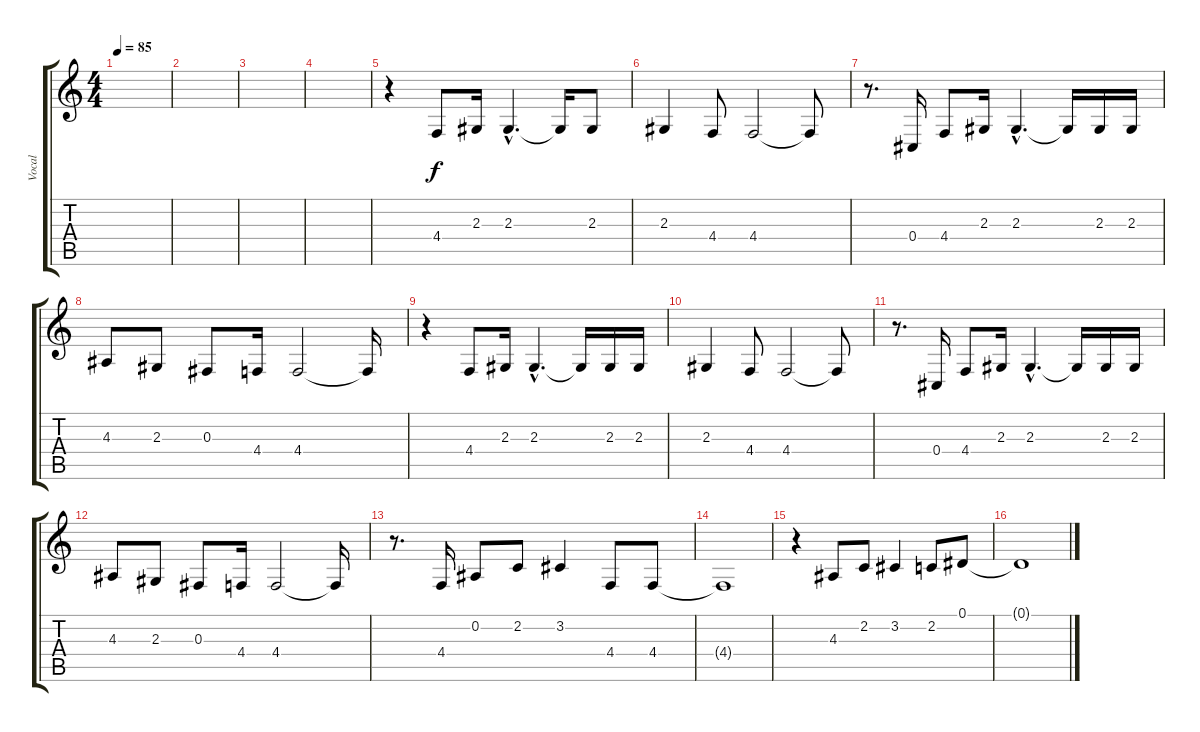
\track ("Vocal" "Vocal") {instrument violin}
\staff {score tabs}
\tuning (Eb4 Bb3 Gb3 Db3 Ab2 Eb2) {hide}
\ts (4 4)
\tempo 85
\clef g2
\ks c
|
|
|
|
r.4 4.4.8 2.3.16 2.3{hac}.4{d} 2.3{t}.16 2.3.8 |
2.3.4 4.4.8 4.4.2 4.4{t}.8 |
r.8{d} 0.4.16 4.4.8 2.3.16 2.3{hac}.4{d} 2.3{t}.16 2.3.16 2.3.16 |
4.3.8 2.3.8 0.3.8 4.4.16 4.4.2 4.4{t}.16 |
r.4 4.4.8 2.3.16 2.3{hac}.4{d} 2.3{t}.16 2.3.16 2.3.16 |
2.3.4 4.4.8 4.4.2 4.4{t}.8 |
r.8{d} 0.4.16 4.4.8 2.3.16 2.3{hac}.4{d} 2.3{t}.16 2.3.16 2.3.16 |
4.3.8 2.3.8 0.3.8 4.4.16 4.4.2 4.4{t}.16 |
r.8{d} 4.4.16 0.2.8 2.2.8 3.2.4 4.4.8 4.4.8 |
4.4{t}.1 |
r.4 4.3.8 2.2.8 3.2.4 2.2.8 0.1.8 |
0.1{t}.1
